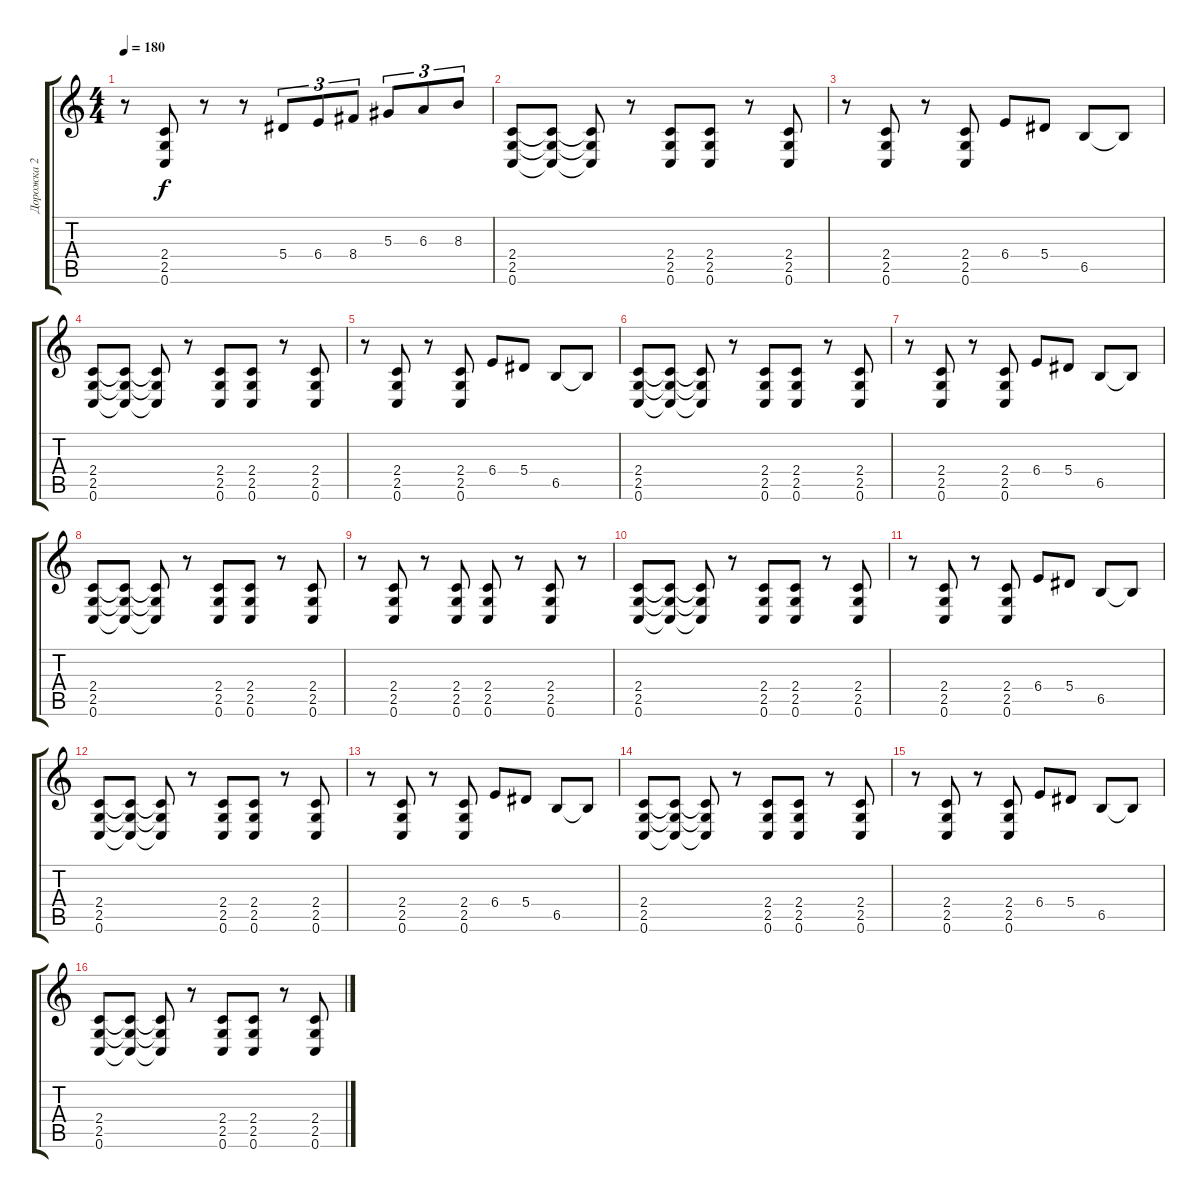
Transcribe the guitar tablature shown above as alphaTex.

\track ("Дорожка 2" "Дорожка 2") {instrument distortionguitar}
\staff {score tabs}
\tuning (C4 G3 Eb3 Bb2 F2 C2) {hide}
\ts (4 4)
\tempo 180
\clef g2
\ks c
r.8{dy f} (2.4 2.5 0.6).8 r.8 r.8 5.4.8{tu (3 2)} 6.4.8{tu (3 2)} 8.4.8{tu (3 2)} 5.3.8{tu (3 2)} 6.3.8{tu (3 2)} 8.3.8{tu (3 2)} |
(2.4 2.5 0.6).8 (2.4{t} 2.5{t} 0.6{t}).8 (2.4{t} 2.5{t} 0.6{t}).8 r.8 (2.4 2.5 0.6).8 (2.4 2.5 0.6).8 r.8 (2.4 2.5 0.6).8 |
r.8 (2.4 2.5 0.6).8 r.8 (2.4 2.5 0.6).8 6.4.8 5.4.8 6.5.8 6.5{t}.8 |
(2.4 2.5 0.6).8 (2.4{t} 2.5{t} 0.6{t}).8 (2.4{t} 2.5{t} 0.6{t}).8 r.8 (2.4 2.5 0.6).8 (2.4 2.5 0.6).8 r.8 (2.4 2.5 0.6).8 |
r.8 (2.4 2.5 0.6).8 r.8 (2.4 2.5 0.6).8 6.4.8 5.4.8 6.5.8 6.5{t}.8 |
(2.4 2.5 0.6).8 (2.4{t} 2.5{t} 0.6{t}).8 (2.4{t} 2.5{t} 0.6{t}).8 r.8 (2.4 2.5 0.6).8 (2.4 2.5 0.6).8 r.8 (2.4 2.5 0.6).8 |
r.8 (2.4 2.5 0.6).8 r.8 (2.4 2.5 0.6).8 6.4.8 5.4.8 6.5.8 6.5{t}.8 |
(2.4 2.5 0.6).8 (2.4{t} 2.5{t} 0.6{t}).8 (2.4{t} 2.5{t} 0.6{t}).8 r.8 (2.4 2.5 0.6).8 (2.4 2.5 0.6).8 r.8 (2.4 2.5 0.6).8 |
r.8 (2.4 2.5 0.6).8 r.8 (2.4 2.5 0.6).8 (2.4 2.5 0.6).8 r.8 (2.4 2.5 0.6).8 r.8 |
(2.4 2.5 0.6).8 (2.4{t} 2.5{t} 0.6{t}).8 (2.4{t} 2.5{t} 0.6{t}).8 r.8 (2.4 2.5 0.6).8 (2.4 2.5 0.6).8 r.8 (2.4 2.5 0.6).8 |
r.8 (2.4 2.5 0.6).8 r.8 (2.4 2.5 0.6).8 6.4.8 5.4.8 6.5.8 6.5{t}.8 |
(2.4 2.5 0.6).8 (2.4{t} 2.5{t} 0.6{t}).8 (2.4{t} 2.5{t} 0.6{t}).8 r.8 (2.4 2.5 0.6).8 (2.4 2.5 0.6).8 r.8 (2.4 2.5 0.6).8 |
r.8 (2.4 2.5 0.6).8 r.8 (2.4 2.5 0.6).8 6.4.8 5.4.8 6.5.8 6.5{t}.8 |
(2.4 2.5 0.6).8 (2.4{t} 2.5{t} 0.6{t}).8 (2.4{t} 2.5{t} 0.6{t}).8 r.8 (2.4 2.5 0.6).8 (2.4 2.5 0.6).8 r.8 (2.4 2.5 0.6).8 |
r.8 (2.4 2.5 0.6).8 r.8 (2.4 2.5 0.6).8 6.4.8 5.4.8 6.5.8 6.5{t}.8 |
(2.4 2.5 0.6).8 (2.4{t} 2.5{t} 0.6{t}).8 (2.4{t} 2.5{t} 0.6{t}).8 r.8 (2.4 2.5 0.6).8 (2.4 2.5 0.6).8 r.8 (2.4 2.5 0.6).8
